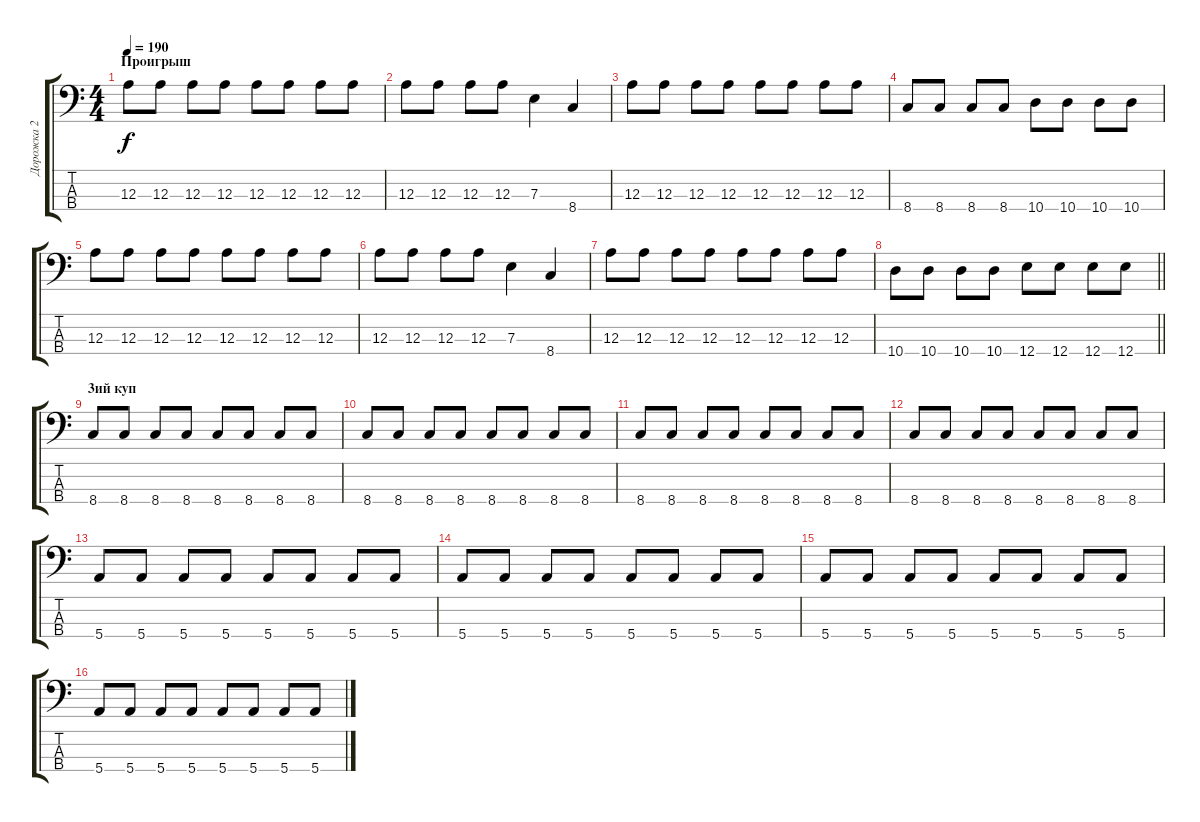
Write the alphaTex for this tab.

\track ("Дорожка 2" "Дорожка 2") {instrument electricbasspick}
\staff {score tabs}
\tuning (G2 D2 A1 E1) {hide}
\ts (4 4)
\section ("" "Проигрыш")
\tempo 190
\clef f4
\ks c
12.3.8{dy f} 12.3.8 12.3.8 12.3.8 12.3.8 12.3.8 12.3.8 12.3.8 |
12.3.8 12.3.8 12.3.8 12.3.8 7.3.4 8.4.4 |
12.3.8 12.3.8 12.3.8 12.3.8 12.3.8 12.3.8 12.3.8 12.3.8 |
8.4.8 8.4.8 8.4.8 8.4.8 10.4.8 10.4.8 10.4.8 10.4.8 |
12.3.8 12.3.8 12.3.8 12.3.8 12.3.8 12.3.8 12.3.8 12.3.8 |
12.3.8 12.3.8 12.3.8 12.3.8 7.3.4 8.4.4 |
12.3.8 12.3.8 12.3.8 12.3.8 12.3.8 12.3.8 12.3.8 12.3.8 |
\barLineRight lightlight
10.4.8 10.4.8 10.4.8 10.4.8 12.4.8 12.4.8 12.4.8 12.4.8 |
\section ("" "3ий куп")
8.4.8 8.4.8 8.4.8 8.4.8 8.4.8 8.4.8 8.4.8 8.4.8 |
8.4.8 8.4.8 8.4.8 8.4.8 8.4.8 8.4.8 8.4.8 8.4.8 |
8.4.8 8.4.8 8.4.8 8.4.8 8.4.8 8.4.8 8.4.8 8.4.8 |
8.4.8 8.4.8 8.4.8 8.4.8 8.4.8 8.4.8 8.4.8 8.4.8 |
5.4.8 5.4.8 5.4.8 5.4.8 5.4.8 5.4.8 5.4.8 5.4.8 |
5.4.8 5.4.8 5.4.8 5.4.8 5.4.8 5.4.8 5.4.8 5.4.8 |
5.4.8 5.4.8 5.4.8 5.4.8 5.4.8 5.4.8 5.4.8 5.4.8 |
5.4.8 5.4.8 5.4.8 5.4.8 5.4.8 5.4.8 5.4.8 5.4.8
